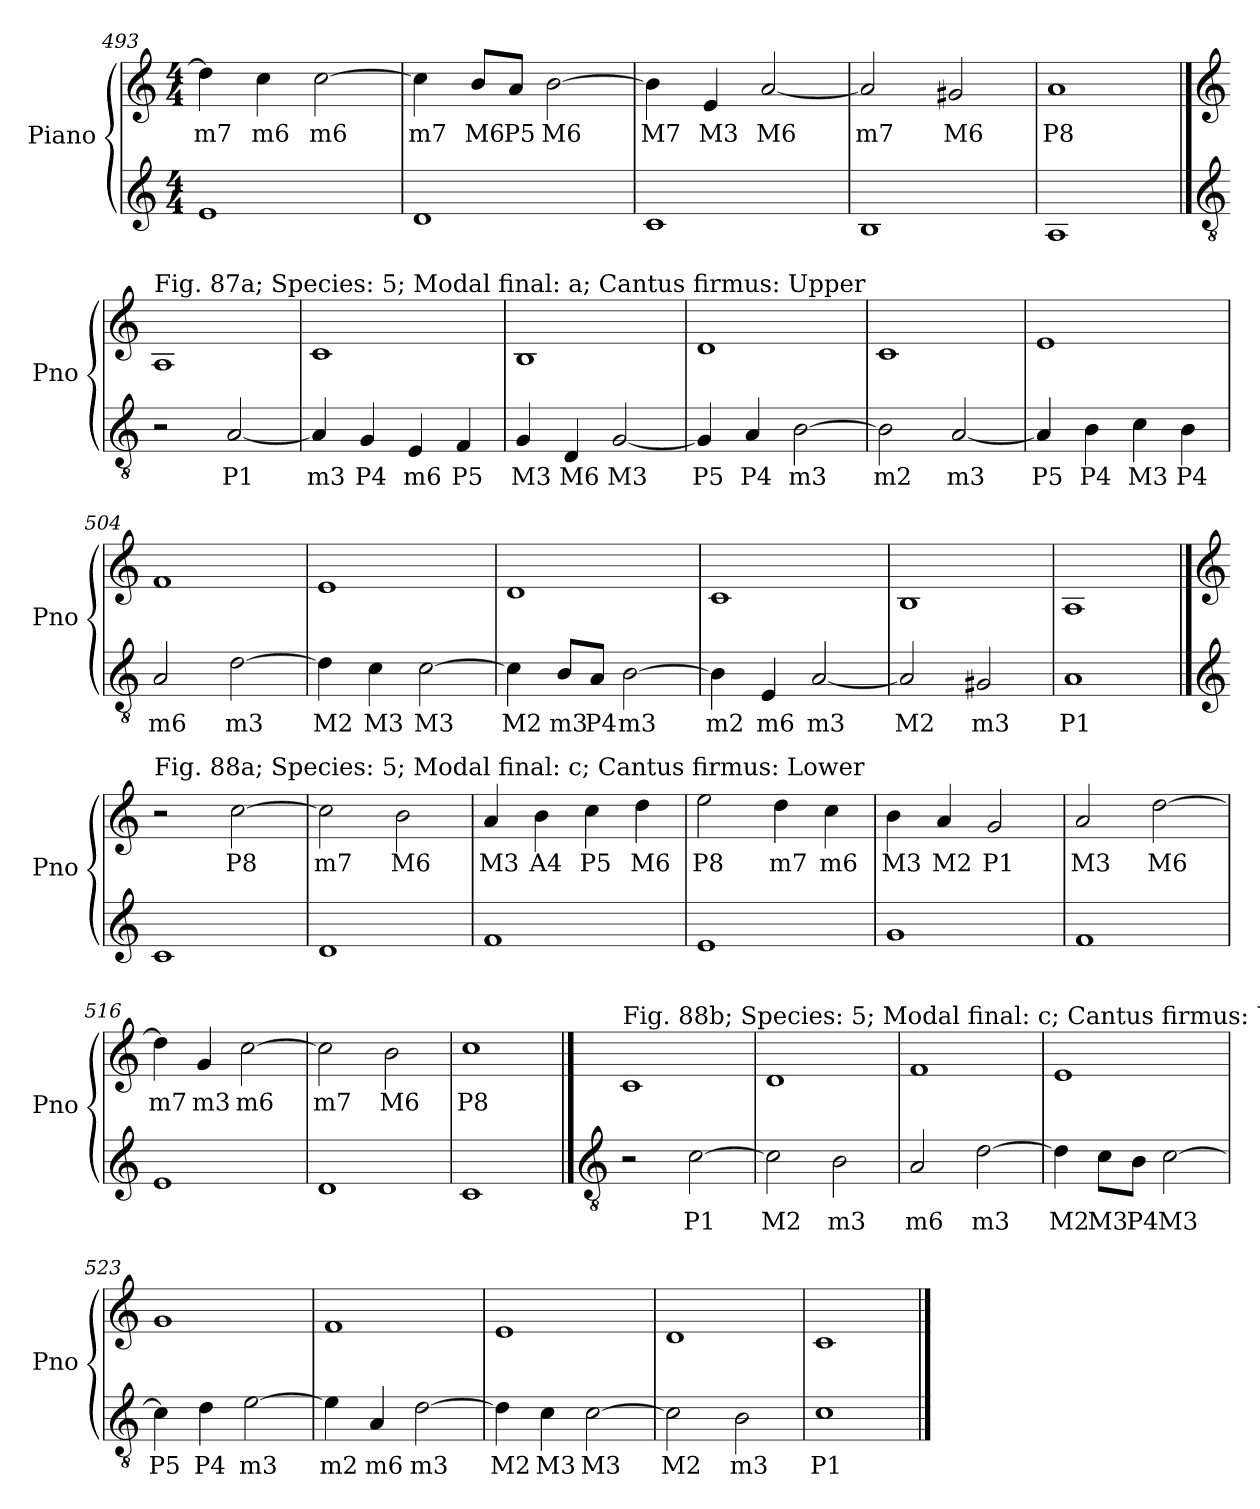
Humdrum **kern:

**kern	**text	**kern	**text
*part2	*part2	*part1	*part1
*staff2	*staff2	*staff1	*staff1
*I"Piano	*	*I"Piano	*
*I'Pno	*	*I'Pno	*
*clefG2	*	*clefG2	*
*k[]	*	*k[]	*
*M4/4	*	*M4/4	*
=493	=493	=493	=493
!	!	!	!LO:LY:b
1e	.	4dd\]	m7
!	!	!	!LO:LY:b
.	.	4cc\	m6
!	!	!	!LO:LY:b
.	.	[2cc\	m6
=494	=494	=494	=494
!	!	!	!LO:LY:b
1d	.	4cc\]	m7
!	!	!	!LO:LY:b
.	.	8b/L	M6
!	!	!	!LO:LY:b
.	.	8a/J	P5
!	!	!	!LO:LY:b
.	.	[2b\	M6
=495	=495	=495	=495
!	!	!	!LO:LY:b
1c	.	4b\]	M7
!	!	!	!LO:LY:b
.	.	4e/	M3
!	!	!	!LO:LY:b
.	.	[2a/	M6
=496	=496	=496	=496
!	!	!	!LO:LY:b
1B	.	2a/]	m7
!	!	!	!LO:LY:b
.	.	2g#X/	M6
=497	=497	=497	=497
!	!	!	!LO:LY:b
1A	.	1a	P8
!!LO:LB:g=z
==498	==498	==498	==498
*clefGv2	*	*clefG2	*
!	!	!LO:TX:a:t=Fig. 87a; Species&colon; 5; Modal final&colon; a; Cantus firmus&colon; Upper	!
2r	.	1A	.
!	!LO:LY:b	!	!
[2A/	P1	.	.
=499	=499	=499	=499
!	!LO:LY:b	!	!
4A/]	m3	1c	.
!	!LO:LY:b	!	!
4G/	P4	.	.
!	!LO:LY:b	!	!
4E/	m6	.	.
!	!LO:LY:b	!	!
4F/	P5	.	.
=500	=500	=500	=500
!	!LO:LY:b	!	!
4G/	M3	1B	.
!	!LO:LY:b	!	!
4D/	M6	.	.
!	!LO:LY:b	!	!
[2G/	M3	.	.
=501	=501	=501	=501
!	!LO:LY:b	!	!
4G/]	P5	1d	.
!	!LO:LY:b	!	!
4A/	P4	.	.
!	!LO:LY:b	!	!
[2B\	m3	.	.
=502	=502	=502	=502
!	!LO:LY:b	!	!
2B\]	m2	1c	.
!	!LO:LY:b	!	!
[2A/	m3	.	.
=503	=503	=503	=503
!	!LO:LY:b	!	!
4A/]	P5	1e	.
!	!LO:LY:b	!	!
4B\	P4	.	.
!	!LO:LY:b	!	!
4c\	M3	.	.
!	!LO:LY:b	!	!
4B\	P4	.	.
!!LO:LB:g=z
=504	=504	=504	=504
!	!LO:LY:b	!	!
2A/	m6	1f	.
!	!LO:LY:b	!	!
[2d\	m3	.	.
=505	=505	=505	=505
!	!LO:LY:b	!	!
4d\]	M2	1e	.
!	!LO:LY:b	!	!
4c\	M3	.	.
!	!LO:LY:b	!	!
[2c\	M3	.	.
=506	=506	=506	=506
!	!LO:LY:b	!	!
4c\]	M2	1d	.
!	!LO:LY:b	!	!
8B/L	m3	.	.
!	!LO:LY:b	!	!
8A/J	P4	.	.
!	!LO:LY:b	!	!
[2B\	m3	.	.
=507	=507	=507	=507
!	!LO:LY:b	!	!
4B\]	m2	1c	.
!	!LO:LY:b	!	!
4E/	m6	.	.
!	!LO:LY:b	!	!
[2A/	m3	.	.
=508	=508	=508	=508
!	!LO:LY:b	!	!
2A/]	M2	1B	.
!	!LO:LY:b	!	!
2G#X/	m3	.	.
=509	=509	=509	=509
!	!LO:LY:b	!	!
1A	P1	1A	.
!!LO:LB:g=z
==510	==510	==510	==510
*clefG2	*	*clefG2	*
!	!	!LO:TX:a:t=Fig. 88a; Species&colon; 5; Modal final&colon; c; Cantus firmus&colon; Lower	!
1c	.	2r	.
!	!	!	!LO:LY:b
.	.	[2cc\	P8
=511	=511	=511	=511
!	!	!	!LO:LY:b
1d	.	2cc\]	m7
!	!	!	!LO:LY:b
.	.	2b\	M6
=512	=512	=512	=512
!	!	!	!LO:LY:b
1f	.	4a/	M3
!	!	!	!LO:LY:b
.	.	4b\	A4
!	!	!	!LO:LY:b
.	.	4cc\	P5
!	!	!	!LO:LY:b
.	.	4dd\	M6
=513	=513	=513	=513
!	!	!	!LO:LY:b
1e	.	2ee\	P8
!	!	!	!LO:LY:b
.	.	4dd\	m7
!	!	!	!LO:LY:b
.	.	4cc\	m6
!!LO:LB:g=z
=514	=514	=514	=514
!	!	!	!LO:LY:b
1g	.	4b\	M3
!	!	!	!LO:LY:b
.	.	4a/	M2
!	!	!	!LO:LY:b
.	.	2g/	P1
=515	=515	=515	=515
!	!	!	!LO:LY:b
1f	.	2a/	M3
!	!	!	!LO:LY:b
.	.	[2dd\	M6
=516	=516	=516	=516
!	!	!	!LO:LY:b
1e	.	4dd\]	m7
!	!	!	!LO:LY:b
.	.	4g/	m3
!	!	!	!LO:LY:b
.	.	[2cc\	m6
=517	=517	=517	=517
!	!	!	!LO:LY:b
1d	.	2cc\]	m7
!	!	!	!LO:LY:b
.	.	2b\	M6
=518	=518	=518	=518
!	!	!	!LO:LY:b
1c	.	1cc	P8
!!LO:PB:g=z
==519	==519	==519	==519
*clefGv2	*	*	*
!	!	!LO:TX:a:t=Fig. 88b; Species&colon; 5; Modal final&colon; c; Cantus firmus&colon; Upper	!
2r	.	1c	.
!	!LO:LY:b	!	!
[2c\	P1	.	.
=520	=520	=520	=520
!	!LO:LY:b	!	!
2c\]	M2	1d	.
!	!LO:LY:b	!	!
2B\	m3	.	.
=521	=521	=521	=521
!	!LO:LY:b	!	!
2A/	m6	1f	.
!	!LO:LY:b	!	!
[2d\	m3	.	.
=522	=522	=522	=522
!	!LO:LY:b	!	!
4d\]	M2	1e	.
!	!LO:LY:b	!	!
8c\L	M3	.	.
!	!LO:LY:b	!	!
8B\J	P4	.	.
!	!LO:LY:b	!	!
[2c\	M3	.	.
=523	=523	=523	=523
!	!LO:LY:b	!	!
4c\]	P5	1g	.
!	!LO:LY:b	!	!
4d\	P4	.	.
!	!LO:LY:b	!	!
[2e\	m3	.	.
!!LO:LB:g=z
=524	=524	=524	=524
!	!LO:LY:b	!	!
4e\]	m2	1f	.
!	!LO:LY:b	!	!
4A/	m6	.	.
!	!LO:LY:b	!	!
[2d\	m3	.	.
=525	=525	=525	=525
!	!LO:LY:b	!	!
4d\]	M2	1e	.
!	!LO:LY:b	!	!
4c\	M3	.	.
!	!LO:LY:b	!	!
[2c\	M3	.	.
=526	=526	=526	=526
!	!LO:LY:b	!	!
2c\]	M2	1d	.
!	!LO:LY:b	!	!
2B\	m3	.	.
=527	=527	=527	=527
!	!LO:LY:b	!	!
1c	P1	1c	.
==	==	==	==
*-	*-	*-	*-
